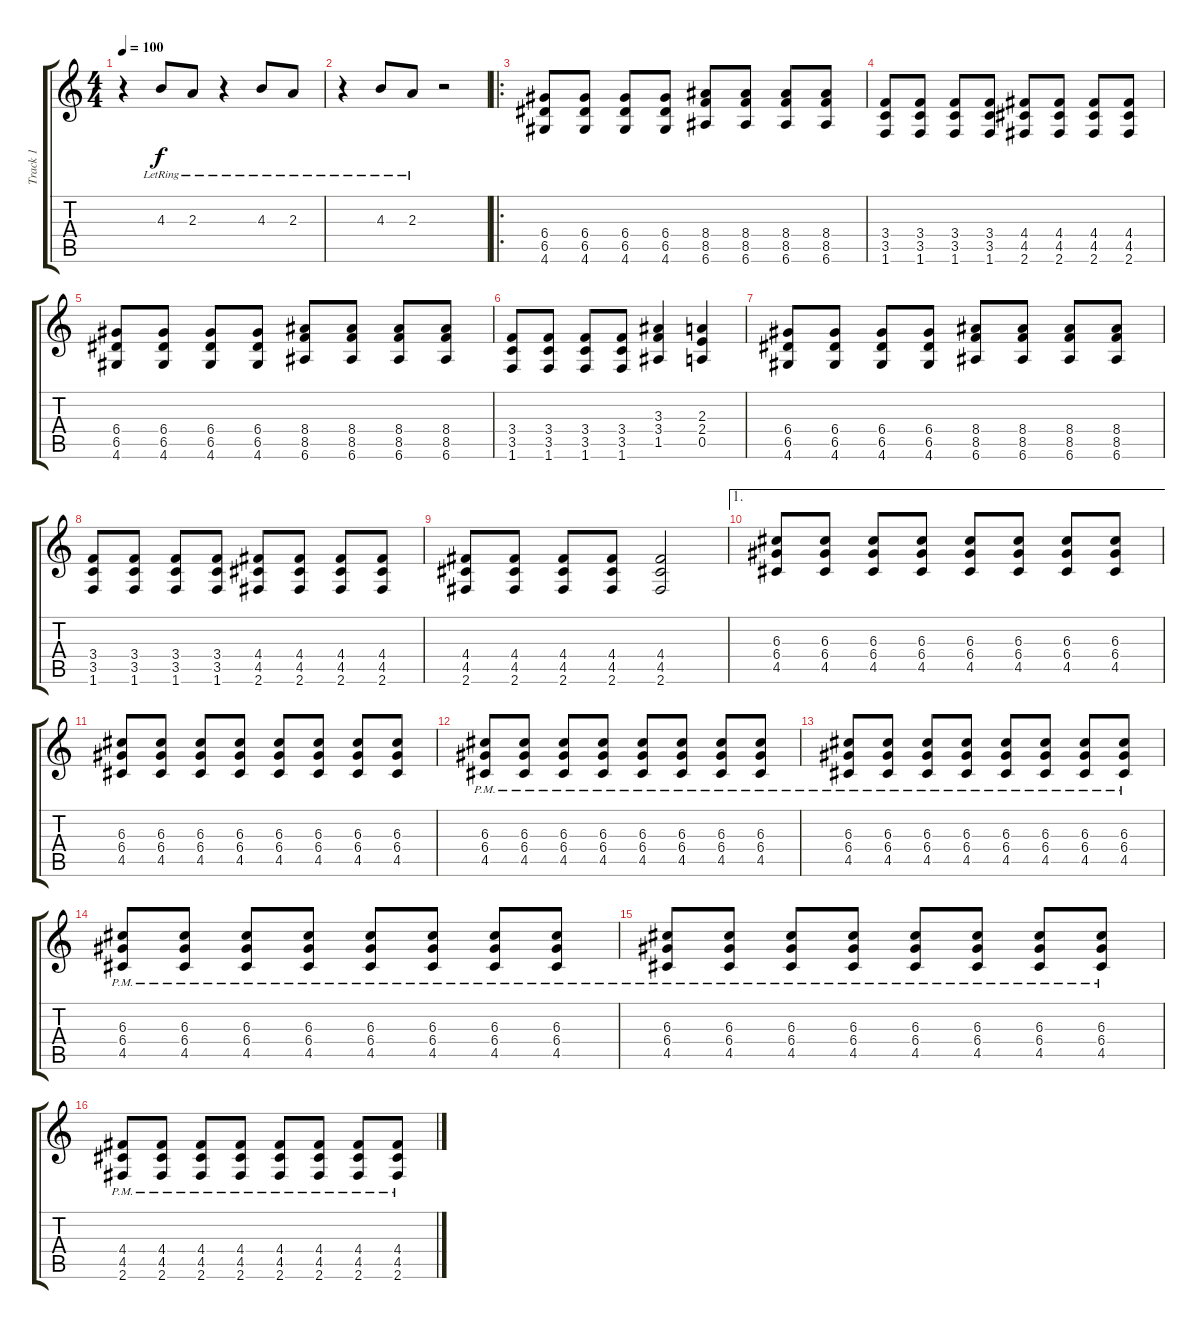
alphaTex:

\track ("Track 1" "Track 1") {instrument acousticguitarsteel}
\staff {score tabs}
\tuning (E4 B3 G3 D3 A2 E2) {hide}
\ts (4 4)
\tempo 100
\clef g2
\ks c
r.4{dy f} 4.3{lr}.8 2.3{lr}.8 r.4 4.3{lr}.8 2.3{lr}.8 |
r.4 4.3{lr}.8 2.3{lr}.8 r.2 |
\ro
(6.4 6.5 4.6).8 (6.4 6.5 4.6).8 (6.4 6.5 4.6).8 (6.4 6.5 4.6).8 (8.4 8.5 6.6).8 (8.4 8.5 6.6).8 (8.4 8.5 6.6).8 (8.4 8.5 6.6).8 |
(3.4 3.5 1.6).8 (3.4 3.5 1.6).8 (3.4 3.5 1.6).8 (3.4 3.5 1.6).8 (4.4 4.5 2.6).8 (4.4 4.5 2.6).8 (4.4 4.5 2.6).8 (4.4 4.5 2.6).8 |
(6.4 6.5 4.6).8 (6.4 6.5 4.6).8 (6.4 6.5 4.6).8 (6.4 6.5 4.6).8 (8.4 8.5 6.6).8 (8.4 8.5 6.6).8 (8.4 8.5 6.6).8 (8.4 8.5 6.6).8 |
(3.4 3.5 1.6).8 (3.4 3.5 1.6).8 (3.4 3.5 1.6).8 (3.4 3.5 1.6).8 (3.3 3.4 1.5).4 (2.3 2.4 0.5).4 |
(6.4 6.5 4.6).8 (6.4 6.5 4.6).8 (6.4 6.5 4.6).8 (6.4 6.5 4.6).8 (8.4 8.5 6.6).8 (8.4 8.5 6.6).8 (8.4 8.5 6.6).8 (8.4 8.5 6.6).8 |
(3.4 3.5 1.6).8 (3.4 3.5 1.6).8 (3.4 3.5 1.6).8 (3.4 3.5 1.6).8 (4.4 4.5 2.6).8 (4.4 4.5 2.6).8 (4.4 4.5 2.6).8 (4.4 4.5 2.6).8 |
(4.4 4.5 2.6).8 (4.4 4.5 2.6).8 (4.4 4.5 2.6).8 (4.4 4.5 2.6).8 (4.4 4.5 2.6).2 |
\ae 1
(6.3 6.4 4.5).8 (6.3 6.4 4.5).8 (6.3 6.4 4.5).8 (6.3 6.4 4.5).8 (6.3 6.4 4.5).8 (6.3 6.4 4.5).8 (6.3 6.4 4.5).8 (6.3 6.4 4.5).8 |
(6.3 6.4 4.5).8 (6.3 6.4 4.5).8 (6.3 6.4 4.5).8 (6.3 6.4 4.5).8 (6.3 6.4 4.5).8 (6.3 6.4 4.5).8 (6.3 6.4 4.5).8 (6.3 6.4 4.5).8 |
(6.3{pm} 6.4{pm} 4.5{pm}).8 (6.3{pm} 6.4{pm} 4.5{pm}).8 (6.3{pm} 6.4{pm} 4.5{pm}).8 (6.3{pm} 6.4{pm} 4.5{pm}).8 (6.3{pm} 6.4{pm} 4.5{pm}).8 (6.3{pm} 6.4{pm} 4.5{pm}).8 (6.3{pm} 6.4{pm} 4.5{pm}).8 (6.3{pm} 6.4{pm} 4.5{pm}).8 |
(6.3{pm} 6.4{pm} 4.5{pm}).8 (6.3{pm} 6.4{pm} 4.5{pm}).8 (6.3{pm} 6.4{pm} 4.5{pm}).8 (6.3{pm} 6.4{pm} 4.5{pm}).8 (6.3{pm} 6.4{pm} 4.5{pm}).8 (6.3{pm} 6.4{pm} 4.5{pm}).8 (6.3{pm} 6.4{pm} 4.5{pm}).8 (6.3{pm} 6.4{pm} 4.5{pm}).8 |
(6.3{pm} 6.4{pm} 4.5{pm}).8 (6.3{pm} 6.4{pm} 4.5{pm}).8 (6.3{pm} 6.4{pm} 4.5{pm}).8 (6.3{pm} 6.4{pm} 4.5{pm}).8 (6.3{pm} 6.4{pm} 4.5{pm}).8 (6.3{pm} 6.4{pm} 4.5{pm}).8 (6.3{pm} 6.4{pm} 4.5{pm}).8 (6.3{pm} 6.4{pm} 4.5{pm}).8 |
(6.3{pm} 6.4{pm} 4.5{pm}).8 (6.3{pm} 6.4{pm} 4.5{pm}).8 (6.3{pm} 6.4{pm} 4.5{pm}).8 (6.3{pm} 6.4{pm} 4.5{pm}).8 (6.3{pm} 6.4{pm} 4.5{pm}).8 (6.3{pm} 6.4{pm} 4.5{pm}).8 (6.3{pm} 6.4{pm} 4.5{pm}).8 (6.3{pm} 6.4{pm} 4.5{pm}).8 |
(4.4{pm} 4.5{pm} 2.6{pm}).8 (4.4{pm} 4.5{pm} 2.6{pm}).8 (4.4{pm} 4.5{pm} 2.6{pm}).8 (4.4{pm} 4.5{pm} 2.6{pm}).8 (4.4{pm} 4.5{pm} 2.6{pm}).8 (4.4{pm} 4.5{pm} 2.6{pm}).8 (4.4{pm} 4.5{pm} 2.6{pm}).8 (4.4{pm} 4.5{pm} 2.6{pm}).8
